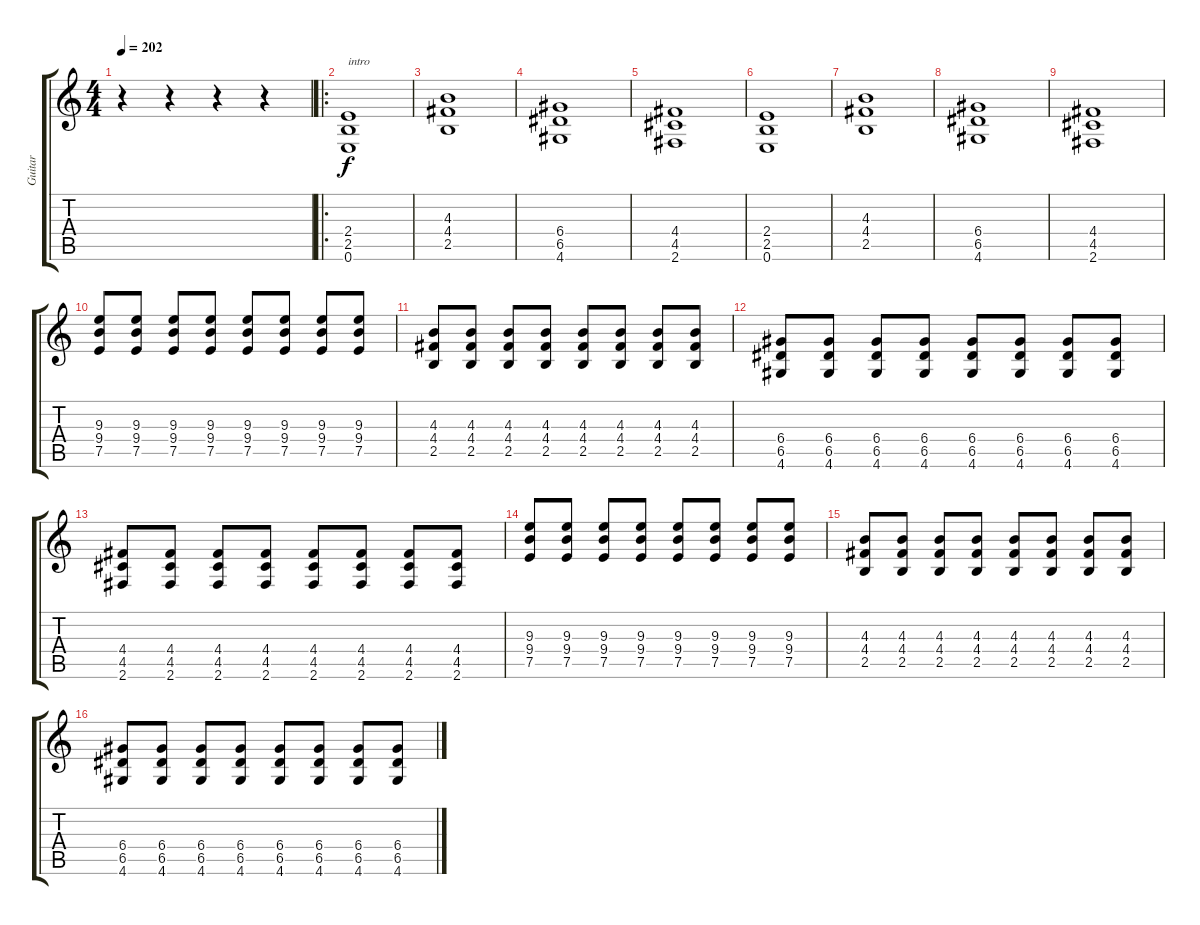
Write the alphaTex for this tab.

\track ("Guitar" "Guitar") {instrument distortionguitar}
\staff {score tabs}
\tuning (E4 B3 G3 D3 A2 E2) {hide}
\ts (4 4)
\tempo 202
\clef g2
\ks c
r.4{dy f instrument distortionguitar} r.4 r.4 r.4 |
\ro
(2.4 2.5 0.6).1{txt "intro"} |
(4.3 4.4 2.5).1 |
(6.4 6.5 4.6).1 |
(4.4 4.5 2.6).1 |
(2.4 2.5 0.6).1 |
(4.3 4.4 2.5).1 |
(6.4 6.5 4.6).1 |
(4.4 4.5 2.6).1 |
(9.3 9.4 7.5).8 (9.3 9.4 7.5).8 (9.3 9.4 7.5).8 (9.3 9.4 7.5).8 (9.3 9.4 7.5).8 (9.3 9.4 7.5).8 (9.3 9.4 7.5).8 (9.3 9.4 7.5).8 |
(4.3 4.4 2.5).8 (4.3 4.4 2.5).8 (4.3 4.4 2.5).8 (4.3 4.4 2.5).8 (4.3 4.4 2.5).8 (4.3 4.4 2.5).8 (4.3 4.4 2.5).8 (4.3 4.4 2.5).8 |
(6.4 6.5 4.6).8 (6.4 6.5 4.6).8 (6.4 6.5 4.6).8 (6.4 6.5 4.6).8 (6.4 6.5 4.6).8 (6.4 6.5 4.6).8 (6.4 6.5 4.6).8 (6.4 6.5 4.6).8 |
(4.4 4.5 2.6).8 (4.4 4.5 2.6).8 (4.4 4.5 2.6).8 (4.4 4.5 2.6).8 (4.4 4.5 2.6).8 (4.4 4.5 2.6).8 (4.4 4.5 2.6).8 (4.4 4.5 2.6).8 |
(9.3 9.4 7.5).8 (9.3 9.4 7.5).8 (9.3 9.4 7.5).8 (9.3 9.4 7.5).8 (9.3 9.4 7.5).8 (9.3 9.4 7.5).8 (9.3 9.4 7.5).8 (9.3 9.4 7.5).8 |
(4.3 4.4 2.5).8 (4.3 4.4 2.5).8 (4.3 4.4 2.5).8 (4.3 4.4 2.5).8 (4.3 4.4 2.5).8 (4.3 4.4 2.5).8 (4.3 4.4 2.5).8 (4.3 4.4 2.5).8 |
(6.4 6.5 4.6).8 (6.4 6.5 4.6).8 (6.4 6.5 4.6).8 (6.4 6.5 4.6).8 (6.4 6.5 4.6).8 (6.4 6.5 4.6).8 (6.4 6.5 4.6).8 (6.4 6.5 4.6).8
